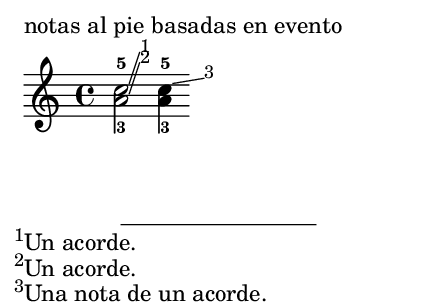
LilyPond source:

%% Generated by lilypond-book
%% Options: [exampleindent=10.16\mm,indent=0\mm,line-width=160\mm,paper-height=845.047\pt,paper-width=597.508\pt,papersize="a8landscape",quote]
\include "lilypond-book-preamble.ly"


% ****************************************************************
% Start cut-&-pastable-section
% ****************************************************************

#(ly:set-option 'eps-box-padding 3.000000)



\paper {
  #(set-paper-size "a8landscape")
  indent = 0\mm
}

\layout {
  
}




% ****************************************************************
% ly snippet:
% ****************************************************************
\sourcefileline 1701
\book {
  \header { tagline = ##f }
  \markup "notas al pie basadas en evento"
  \markup \null
  \relative c'' {
    \footnote #'(1 . 3) "Un acorde." <a-3 c-5>2
    <a-3 \footnote #'(3 . 0.5) "Una nota de un acorde." c-5>4
  }
}


% ****************************************************************
% end ly snippet
% ****************************************************************
